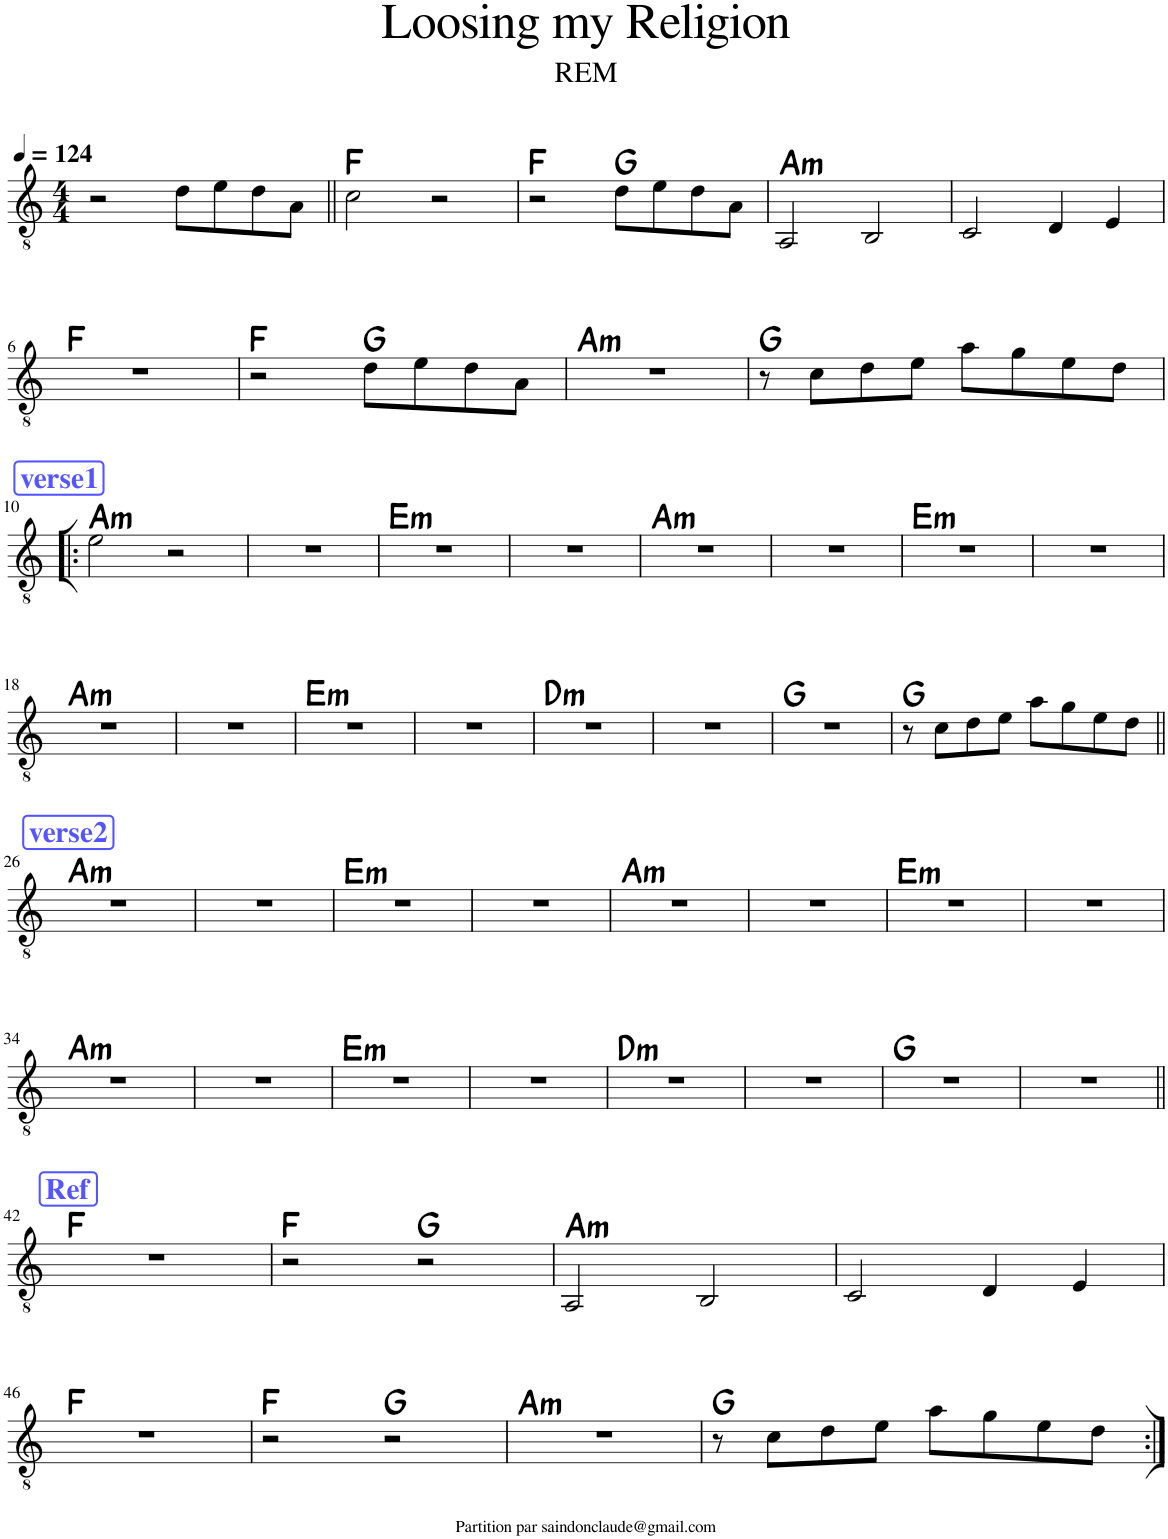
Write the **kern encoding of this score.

**kern	**harte
*part1	*part1
*staff1	*
*I"Classical Guitar	*
*I'Guit.	*
*clefGv2	*
*k[]	*
*M4/4	*
*MM124	*
=1	=1
2r	.
8d\L	.
8e\	.
8d\	.
8A\J	.
=2||	=2||
2c\	F:maj
2r	.
=3	=3
2r	F:maj
8d\L	G:maj
8e\	.
8d\	.
8A\J	.
=4	=4
!	!LO:H:kt=m
2AA/	A:min
2BB/	.
=5	=5
2C/	.
4D/	.
4E/	.
!!LO:LB:g=z
=6	=6
1r	F:maj
=7	=7
2r	F:maj
8d\L	G:maj
8e\	.
8d\	.
8A\J	.
=8	=8
!	!LO:H:kt=m
1r	A:min
=9	=9
8r	G:maj
8c\L	.
8d\	.
8e\J	.
8a\L	.
8g\	.
8e\	.
8d\J	.
!!LO:LB:g=z
!!LO:REH:place=s1:a:B:cj:color=#5555FF:fs=14:t=verse1
=10!|:	=10!|:
!	!LO:H:kt=m
2e\	A:min
2r	.
=11	=11
1r	.
=12	=12
!	!LO:H:kt=m
1r	E:min
=13	=13
1r	.
=14	=14
!	!LO:H:kt=m
1r	A:min
=15	=15
1r	.
=16	=16
!	!LO:H:kt=m
1r	E:min
=17	=17
1r	.
!!LO:LB:g=z
=18	=18
!	!LO:H:kt=m
1r	A:min
=19	=19
1r	.
=20	=20
!	!LO:H:kt=m
1r	E:min
=21	=21
1r	.
=22	=22
!	!LO:H:kt=m
1r	D:min
=23	=23
1r	.
=24	=24
1r	G:maj
=25	=25
8r	G:maj
8c\L	.
8d\	.
8e\J	.
8a\L	.
8g\	.
8e\	.
8d\J	.
!!LO:LB:g=z
!!LO:REH:place=s1:a:B:cj:color=#5555FF:fs=14:t=verse2
=26||	=26||
!	!LO:H:kt=m
1r	A:min
=27	=27
1r	.
=28	=28
!	!LO:H:kt=m
1r	E:min
=29	=29
1r	.
=30	=30
!	!LO:H:kt=m
1r	A:min
=31	=31
1r	.
=32	=32
!	!LO:H:kt=m
1r	E:min
=33	=33
1r	.
!!LO:LB:g=z
=34	=34
!	!LO:H:kt=m
1r	A:min
=35	=35
1r	.
=36	=36
!	!LO:H:kt=m
1r	E:min
=37	=37
1r	.
=38	=38
!	!LO:H:kt=m
1r	D:min
=39	=39
1r	.
=40	=40
1r	G:maj
=41	=41
1r	.
!!LO:LB:g=z
!!LO:REH:place=s1:a:B:cj:color=#5555FF:fs=14:t=Ref
=42||	=42||
1r	F:maj
=43	=43
2r	F:maj
2r	G:maj
=44	=44
!	!LO:H:kt=m
2AA/	A:min
2BB/	.
=45	=45
2C/	.
4D/	.
4E/	.
!!LO:LB:g=z
=46	=46
1r	F:maj
=47	=47
2r	F:maj
2r	G:maj
=48	=48
!	!LO:H:kt=m
1r	A:min
=49	=49
8r	G:maj
8c\L	.
8d\	.
8e\J	.
8a\L	.
8g\	.
8e\	.
8d\J	.
=:|!	=:|!
*-	*-
